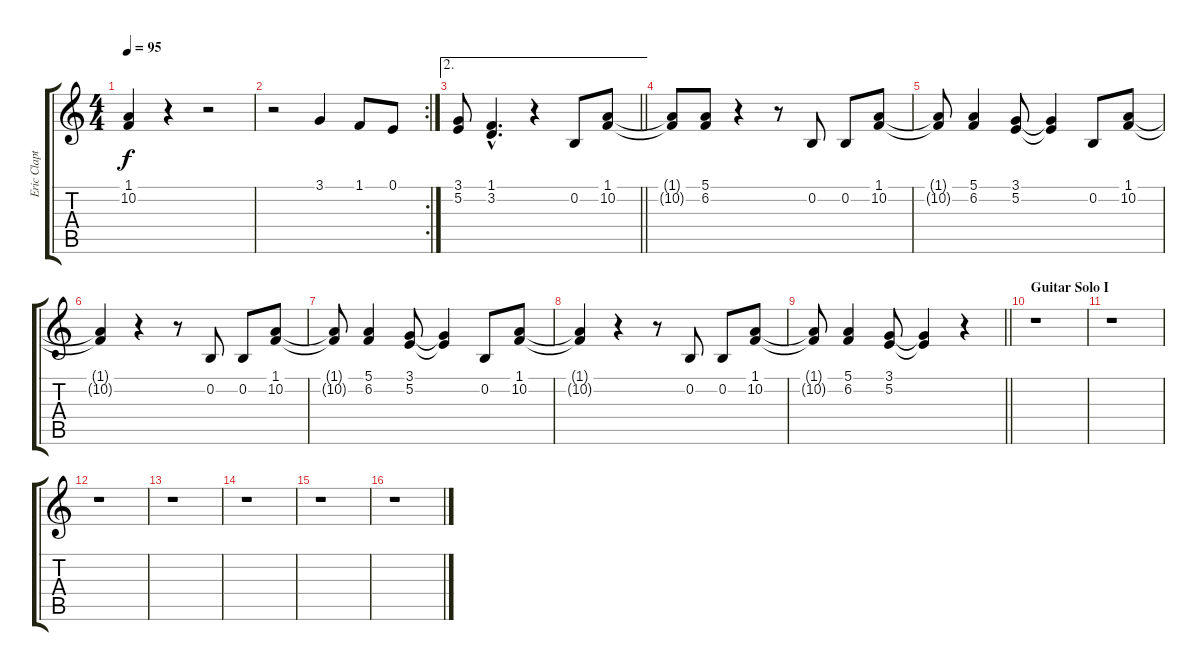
\track ("Eric Clapton Voice" "Eric Clapt") {instrument tenorsax}
\staff {score tabs}
\tuning (E4 B3 G3 D3 A2 E2) {hide}
\ts (4 4)
\tempo 95
\clef g2
\ks c
(1.1{t} 10.2{t}).4{dy f} r.4 r.2 |
\rc 2
r.2 3.1.4 1.1.8 0.1.8 |
\ae 2
\barLineRight lightlight
(3.1 5.2).8 (1.1{hac} 3.2{hac}).4{d} r.4 0.2.8 (1.1 10.2).8 |
(1.1{t} 10.2{t}).8 (5.1 6.2).8 r.4 r.8 0.2.8 0.2.8 (1.1 10.2).8 |
(1.1{t} 10.2{t}).8 (5.1 6.2).4 (3.1 5.2).8 (3.1{t} 5.2{t}).4 0.2.8 (1.1 10.2).8 |
(1.1{t} 10.2{t}).4 r.4 r.8 0.2.8 0.2.8 (1.1 10.2).8 |
(1.1{t} 10.2{t}).8 (5.1 6.2).4 (3.1 5.2).8 (3.1{t} 5.2{t}).4 0.2.8 (1.1 10.2).8 |
(1.1{t} 10.2{t}).4 r.4 r.8 0.2.8 0.2.8 (1.1 10.2).8 |
\barLineRight lightlight
(1.1{t} 10.2{t}).8 (5.1 6.2).4 (3.1 5.2).8 (3.1{t} 5.2{t}).4 r.4 |
\section ("" "Guitar Solo I")
r.1 |
r.1 |
r.1 |
r.1 |
r.1 |
r.1 |
r.1
